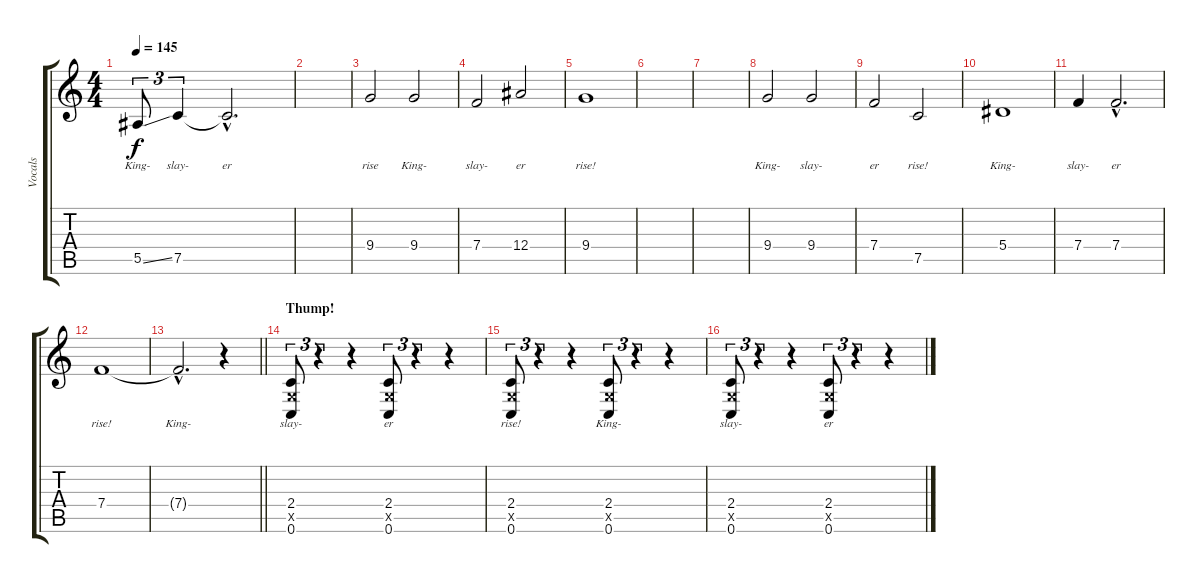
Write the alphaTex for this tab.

\track ("Vocals" "Vocals") {instrument overdrivenguitar}
\staff {score tabs}
\tuning (C4 G3 Eb3 Bb2 F2 C2) {hide}
\ts (4 4)
\tempo 145
\clef g2
\ks c
5.5{ss}.8{tu (3 2) lyrics (0 "King-") lyrics (1 "") lyrics (2 "") lyrics (3 "") lyrics (4 "") dy f} 7.5.4{tu (3 2) lyrics (0 "slay-") lyrics (1 "") lyrics (2 "") lyrics (3 "") lyrics (4 "")} 7.5{hac t}.2{d lyrics (0 "er") lyrics (1 "") lyrics (2 "") lyrics (3 "") lyrics (4 "")} |
|
9.4.2{lyrics (0 "rise") lyrics (1 "") lyrics (2 "") lyrics (3 "") lyrics (4 "")} 9.4.2{lyrics (0 "King-") lyrics (1 "") lyrics (2 "") lyrics (3 "") lyrics (4 "")} |
7.4.2{lyrics (0 "slay-") lyrics (1 "") lyrics (2 "") lyrics (3 "") lyrics (4 "")} 12.4.2{lyrics (0 "er") lyrics (1 "") lyrics (2 "") lyrics (3 "") lyrics (4 "")} |
9.4.1{lyrics (0 "rise!") lyrics (1 "") lyrics (2 "") lyrics (3 "") lyrics (4 "")} |
|
|
9.4.2{lyrics (0 "King-") lyrics (1 "") lyrics (2 "") lyrics (3 "") lyrics (4 "")} 9.4.2{lyrics (0 "slay-") lyrics (1 "") lyrics (2 "") lyrics (3 "") lyrics (4 "")} |
7.4.2{lyrics (0 "er") lyrics (1 "") lyrics (2 "") lyrics (3 "") lyrics (4 "")} 7.5.2{lyrics (0 "rise!") lyrics (1 "") lyrics (2 "") lyrics (3 "") lyrics (4 "")} |
5.4.1{lyrics (0 "King-") lyrics (1 "") lyrics (2 "") lyrics (3 "") lyrics (4 "")} |
7.4.4{lyrics (0 "slay-") lyrics (1 "") lyrics (2 "") lyrics (3 "") lyrics (4 "")} 7.4{hac}.2{d lyrics (0 "er") lyrics (1 "") lyrics (2 "") lyrics (3 "") lyrics (4 "")} |
7.4.1{lyrics (0 "rise!") lyrics (1 "") lyrics (2 "") lyrics (3 "") lyrics (4 "")} |
\barLineRight lightlight
7.4{hac t}.2{d lyrics (0 "King-") lyrics (1 "") lyrics (2 "") lyrics (3 "") lyrics (4 "")} r.4 |
\section ("" "Thump!")
(2.4 2.5{x} 0.6).8{tu (3 2) lyrics (0 "slay-") lyrics (1 "") lyrics (2 "") lyrics (3 "") lyrics (4 "")} r.4{tu (3 2)} r.4 (2.4 2.5{x} 0.6).8{tu (3 2) lyrics (0 "er") lyrics (1 "") lyrics (2 "") lyrics (3 "") lyrics (4 "")} r.4{tu (3 2)} r.4 |
(2.4 2.5{x} 0.6).8{tu (3 2) lyrics (0 "rise!") lyrics (1 "") lyrics (2 "") lyrics (3 "") lyrics (4 "")} r.4{tu (3 2)} r.4 (2.4 2.5{x} 0.6).8{tu (3 2) lyrics (0 "King-") lyrics (1 "") lyrics (2 "") lyrics (3 "") lyrics (4 "")} r.4{tu (3 2)} r.4 |
(2.4 2.5{x} 0.6).8{tu (3 2) lyrics (0 "slay-") lyrics (1 "") lyrics (2 "") lyrics (3 "") lyrics (4 "")} r.4{tu (3 2)} r.4 (2.4 2.5{x} 0.6).8{tu (3 2) lyrics (0 "er") lyrics (1 "") lyrics (2 "") lyrics (3 "") lyrics (4 "")} r.4{tu (3 2)} r.4
